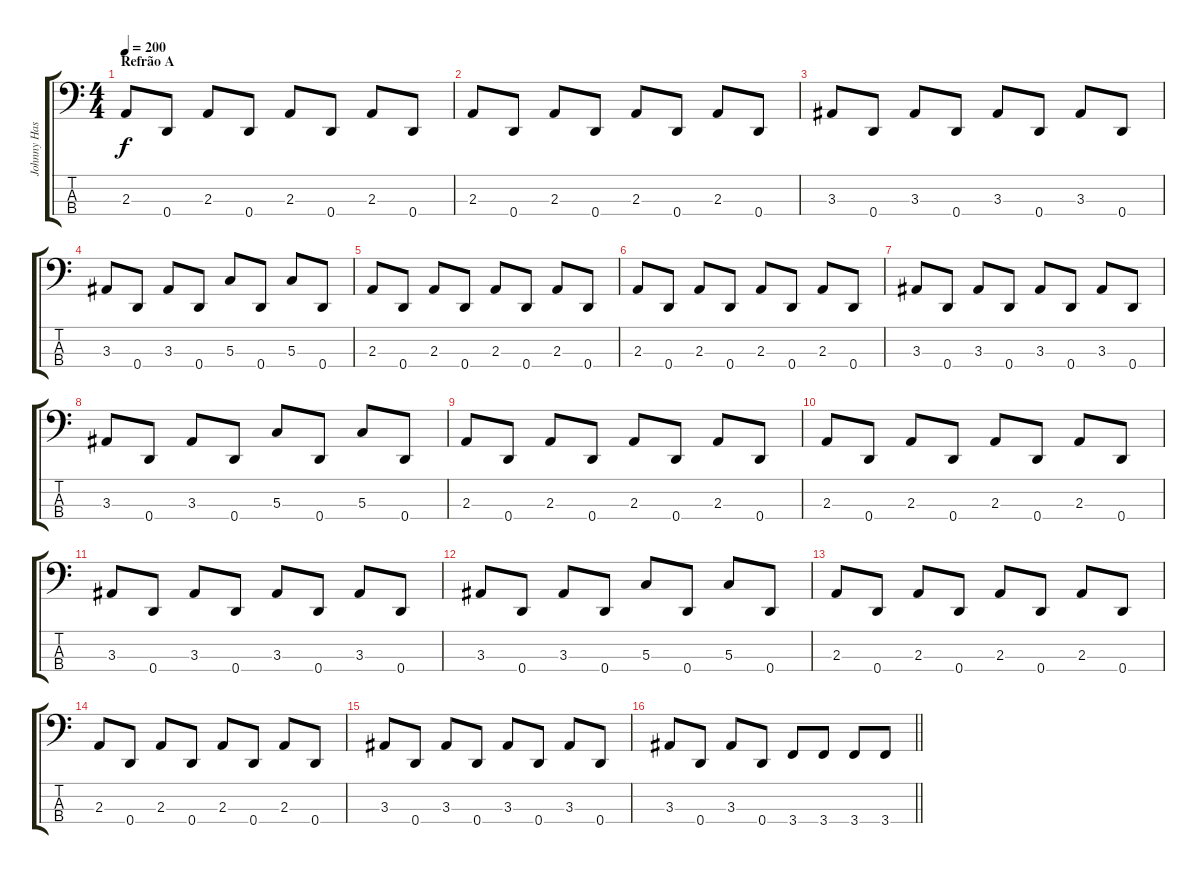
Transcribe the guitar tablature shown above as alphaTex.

\track ("Johnny Hass" "Johnny Has") {instrument electricbassfinger}
\staff {score tabs}
\tuning (F2 C2 G1 D1) {hide}
\ts (4 4)
\section ("" "Refrão A")
\tempo 200
\clef f4
\ks c
2.3.8{dy f} 0.4.8 2.3.8 0.4.8 2.3.8 0.4.8 2.3.8 0.4.8 |
2.3.8 0.4.8 2.3.8 0.4.8 2.3.8 0.4.8 2.3.8 0.4.8 |
3.3.8 0.4.8 3.3.8 0.4.8 3.3.8 0.4.8 3.3.8 0.4.8 |
3.3.8 0.4.8 3.3.8 0.4.8 5.3.8 0.4.8 5.3.8 0.4.8 |
2.3.8 0.4.8 2.3.8 0.4.8 2.3.8 0.4.8 2.3.8 0.4.8 |
2.3.8 0.4.8 2.3.8 0.4.8 2.3.8 0.4.8 2.3.8 0.4.8 |
3.3.8 0.4.8 3.3.8 0.4.8 3.3.8 0.4.8 3.3.8 0.4.8 |
3.3.8 0.4.8 3.3.8 0.4.8 5.3.8 0.4.8 5.3.8 0.4.8 |
2.3.8 0.4.8 2.3.8 0.4.8 2.3.8 0.4.8 2.3.8 0.4.8 |
2.3.8 0.4.8 2.3.8 0.4.8 2.3.8 0.4.8 2.3.8 0.4.8 |
3.3.8 0.4.8 3.3.8 0.4.8 3.3.8 0.4.8 3.3.8 0.4.8 |
3.3.8 0.4.8 3.3.8 0.4.8 5.3.8 0.4.8 5.3.8 0.4.8 |
2.3.8 0.4.8 2.3.8 0.4.8 2.3.8 0.4.8 2.3.8 0.4.8 |
2.3.8 0.4.8 2.3.8 0.4.8 2.3.8 0.4.8 2.3.8 0.4.8 |
3.3.8 0.4.8 3.3.8 0.4.8 3.3.8 0.4.8 3.3.8 0.4.8 |
\barLineRight lightlight
3.3.8 0.4.8 3.3.8 0.4.8 3.4.8 3.4.8 3.4.8 3.4.8
